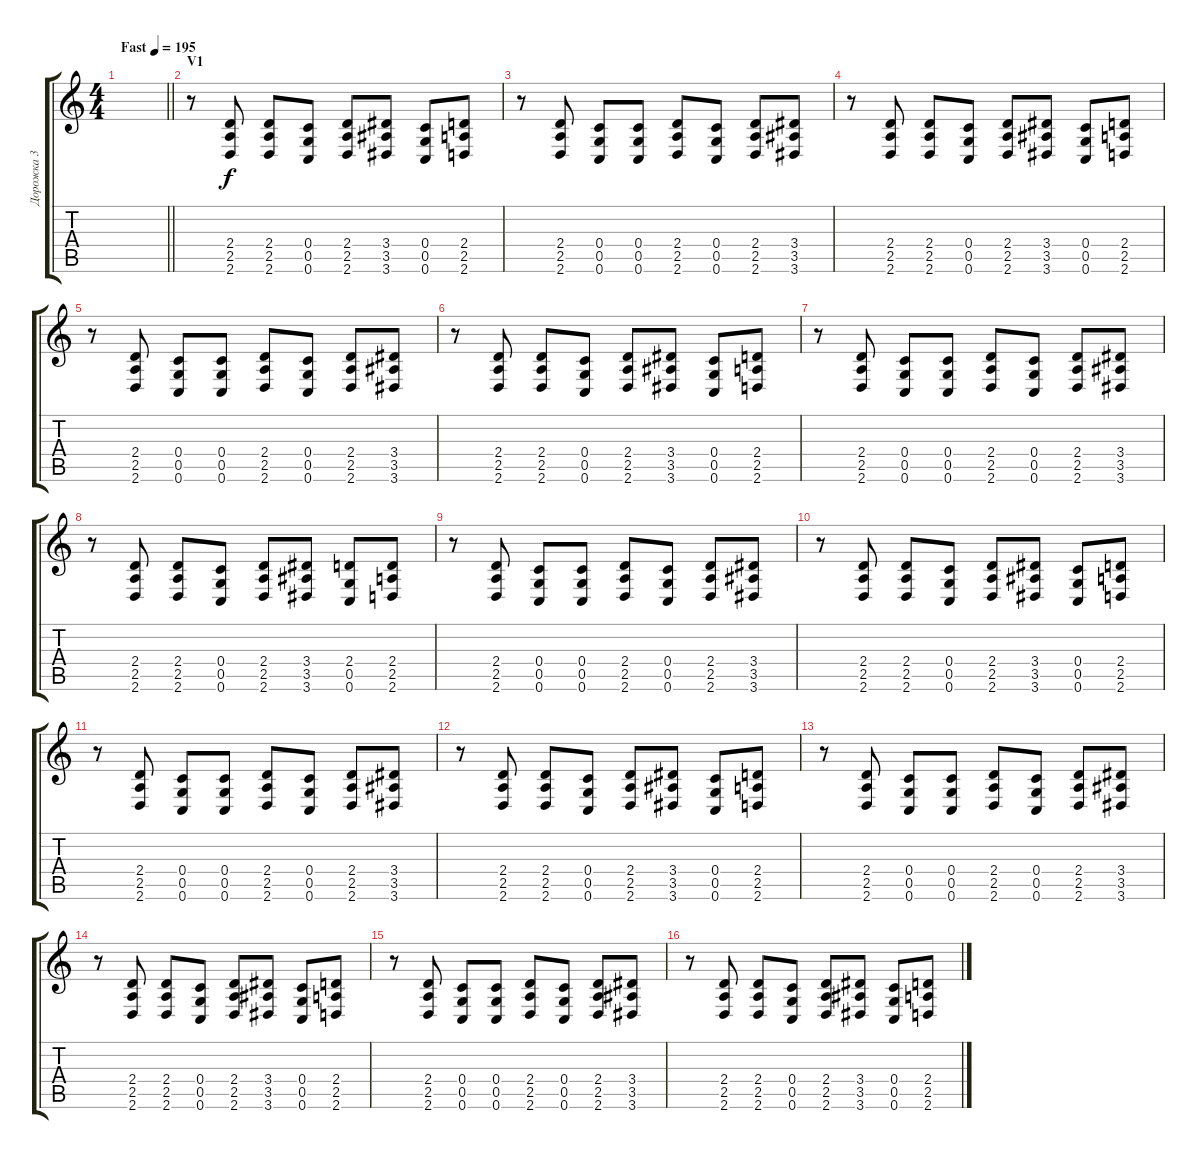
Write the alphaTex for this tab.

\track ("Дорожка 3" "Дорожка 3") {instrument overdrivenguitar}
\staff {score tabs}
\tuning (D4 A3 F3 C3 G2 C2) {hide}
\ts (4 4)
\tempo (195 "Fast")
\clef g2
\barLineRight lightlight
\ks c
|
\section ("" "V1")
r.8 (2.4 2.5 2.6).8 (2.4 2.5 2.6).8 (0.4 0.5 0.6).8 (2.4 2.5 2.6).8 (3.4 3.5 3.6).8 (0.4 0.5 0.6).8 (2.4 2.5 2.6).8 |
r.8 (2.4 2.5 2.6).8 (0.4 0.5 0.6).8 (0.4 0.5 0.6).8 (2.4 2.5 2.6).8 (0.4 0.5 0.6).8 (2.4 2.5 2.6).8 (3.4 3.5 3.6).8 |
r.8 (2.4 2.5 2.6).8 (2.4 2.5 2.6).8 (0.4 0.5 0.6).8 (2.4 2.5 2.6).8 (3.4 3.5 3.6).8 (0.4 0.5 0.6).8 (2.4 2.5 2.6).8 |
r.8 (2.4 2.5 2.6).8 (0.4 0.5 0.6).8 (0.4 0.5 0.6).8 (2.4 2.5 2.6).8 (0.4 0.5 0.6).8 (2.4 2.5 2.6).8 (3.4 3.5 3.6).8 |
r.8 (2.4 2.5 2.6).8 (2.4 2.5 2.6).8 (0.4 0.5 0.6).8 (2.4 2.5 2.6).8 (3.4 3.5 3.6).8 (0.4 0.5 0.6).8 (2.4 2.5 2.6).8 |
r.8 (2.4 2.5 2.6).8 (0.4 0.5 0.6).8 (0.4 0.5 0.6).8 (2.4 2.5 2.6).8 (0.4 0.5 0.6).8 (2.4 2.5 2.6).8 (3.4 3.5 3.6).8 |
r.8 (2.4 2.5 2.6).8 (2.4 2.5 2.6).8 (0.4 0.5 0.6).8 (2.4 2.5 2.6).8 (3.4 3.5 3.6).8 (2.4 0.5 0.6).8 (2.4 2.5 2.6).8 |
r.8 (2.4 2.5 2.6).8 (0.4 0.5 0.6).8 (0.4 0.5 0.6).8 (2.4 2.5 2.6).8 (0.4 0.5 0.6).8 (2.4 2.5 2.6).8 (3.4 3.5 3.6).8 |
r.8 (2.4 2.5 2.6).8 (2.4 2.5 2.6).8 (0.4 0.5 0.6).8 (2.4 2.5 2.6).8 (3.4 3.5 3.6).8 (0.4 0.5 0.6).8 (2.4 2.5 2.6).8 |
r.8 (2.4 2.5 2.6).8 (0.4 0.5 0.6).8 (0.4 0.5 0.6).8 (2.4 2.5 2.6).8 (0.4 0.5 0.6).8 (2.4 2.5 2.6).8 (3.4 3.5 3.6).8 |
r.8 (2.4 2.5 2.6).8 (2.4 2.5 2.6).8 (0.4 0.5 0.6).8 (2.4 2.5 2.6).8 (3.4 3.5 3.6).8 (0.4 0.5 0.6).8 (2.4 2.5 2.6).8 |
r.8 (2.4 2.5 2.6).8 (0.4 0.5 0.6).8 (0.4 0.5 0.6).8 (2.4 2.5 2.6).8 (0.4 0.5 0.6).8 (2.4 2.5 2.6).8 (3.4 3.5 3.6).8 |
r.8 (2.4 2.5 2.6).8 (2.4 2.5 2.6).8 (0.4 0.5 0.6).8 (2.4 2.5 2.6).8 (3.4 3.5 3.6).8 (0.4 0.5 0.6).8 (2.4 2.5 2.6).8 |
r.8 (2.4 2.5 2.6).8 (0.4 0.5 0.6).8 (0.4 0.5 0.6).8 (2.4 2.5 2.6).8 (0.4 0.5 0.6).8 (2.4 2.5 2.6).8 (3.4 3.5 3.6).8 |
r.8 (2.4 2.5 2.6).8 (2.4 2.5 2.6).8 (0.4 0.5 0.6).8 (2.4 2.5 2.6).8 (3.4 3.5 3.6).8 (0.4 0.5 0.6).8 (2.4 2.5 2.6).8
